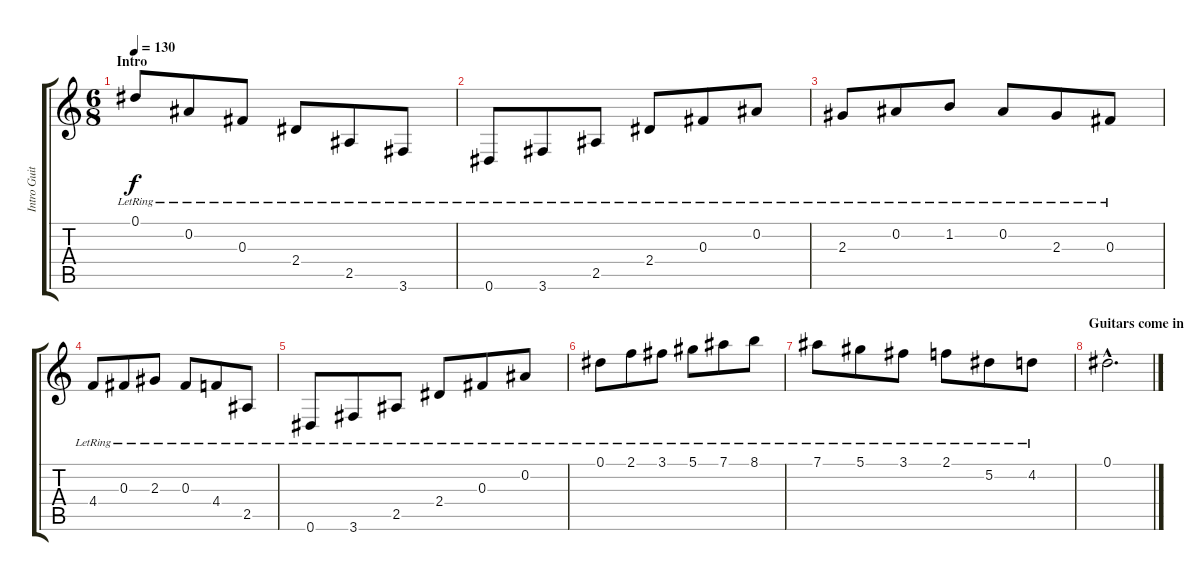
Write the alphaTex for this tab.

\track ("Intro Guitar" "Intro Guit") {instrument acousticguitarsteel}
\staff {score tabs}
\tuning (Eb4 Bb3 Gb3 Db3 Ab2 Eb2) {hide}
\ts (6 8)
\section ("" "Intro")
\tempo 130
\clef g2
\ks c
0.1{lr}.8{dy f instrument acousticguitarsteel} 0.2{lr}.8 0.3{lr}.8 2.4{lr}.8 2.5{lr}.8 3.6{lr}.8 |
0.6{lr}.8 3.6{lr}.8 2.5{lr}.8 2.4{lr}.8 0.3{lr}.8 0.2{lr}.8 |
2.3{lr}.8 0.2{lr}.8 1.2{lr}.8 0.2{lr}.8 2.3{lr}.8 0.3{lr}.8 |
4.4{lr}.8 0.3{lr}.8 2.3{lr}.8 0.3{lr}.8 4.4{lr}.8 2.5{lr}.8 |
0.6{lr}.8 3.6{lr}.8 2.5{lr}.8 2.4{lr}.8 0.3{lr}.8 0.2{lr}.8 |
0.1{lr}.8 2.1{lr}.8 3.1{lr}.8 5.1{lr}.8 7.1{lr}.8 8.1{lr}.8 |
7.1{lr}.8 5.1{lr}.8 3.1{lr}.8 2.1{lr}.8 5.2{lr}.8 4.2{lr}.8 |
\section ("" "Guitars come in")
0.1{hac}.2{d}
